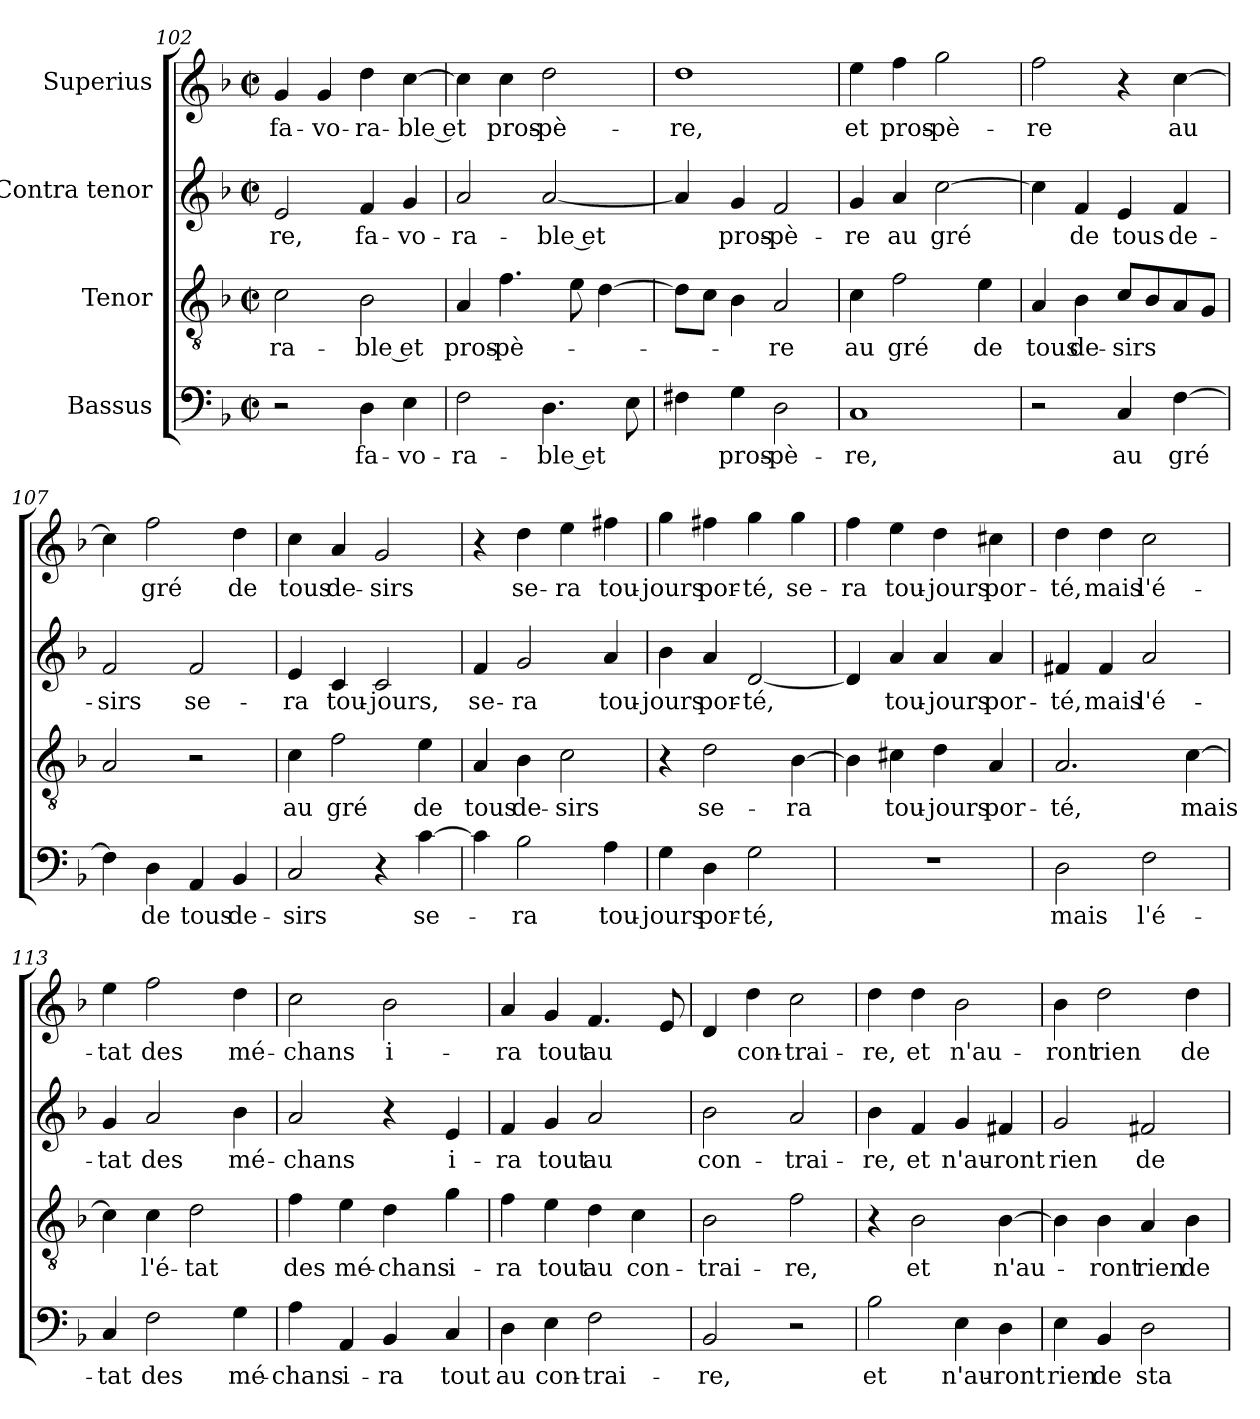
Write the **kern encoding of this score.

**kern	**text	**kern	**text	**kern	**text	**kern	**text
*part4	*part4	*part3	*part3	*part2	*part2	*part1	*part1
*staff4	*staff4	*staff3	*staff3	*staff2	*staff2	*staff1	*staff1
*I"Bassus	*	*I"Tenor	*	*I"Contra tenor	*	*I"Superius	*
!!LO:LB:g=z
*clefF4	*	*clefGv2	*	*clefG2	*	*clefG2	*
*k[b-]	*	*k[b-]	*	*k[b-]	*	*k[b-]	*
*F:	*	*F:	*	*F:	*	*F:	*
*M2/2	*	*M2/2	*	*M2/2	*	*M2/2	*
*met(c|)	*	*met(c|)	*	*met(c|)	*	*met(c|)	*
=102	=102	=102	=102	=102	=102	=102	=102
!	!	!	!LO:LY:b	!	!LO:LY:b	!	!LO:LY:b
2r	.	2c\	-ra-	2e/	-re,	4g/	fa-
!	!	!	!	!	!	!	!LO:LY:b
.	.	.	.	.	.	4g/	-vo-
!	!LO:LY:b	!	!LO:LY:b	!	!LO:LY:b	!	!LO:LY:b
4D\	fa-	2B-\	-ble et	4f/	fa-	4dd\	-ra-
!	!LO:LY:b	!	!	!	!LO:LY:b	!	!LO:LY:b
4E\	-vo-	.	.	4g/	-vo-	[4cc\	-ble et
=103	=103	=103	=103	=103	=103	=103	=103
!	!LO:LY:b	!	!LO:LY:b	!	!LO:LY:b	!	!
2F\	-ra-	4A/	pros-	2a/	-ra-	4cc\]	.
!	!	!	!LO:LY:b	!	!	!	!LO:LY:b
.	.	4.f\	-pè-	.	.	4cc\	pros-
!	!LO:LY:b	!	!	!	!LO:LY:b	!	!LO:LY:b
4.D\	-ble et	.	.	[2a/	-ble et	2dd\	-pè-
.	.	8e\	.	.	.	.	.
.	.	[4d\	.	.	.	.	.
8E\	.	.	.	.	.	.	.
=104	=104	=104	=104	=104	=104	=104	=104
!	!	!	!	!	!	!	!LO:LY:b
4F#X\	.	8d\L]	.	4a/]	.	1dd	-re,
.	.	8c\J	.	.	.	.	.
!	!LO:LY:b	!	!	!	!LO:LY:b	!	!
4G\	pros-	4B-\	.	4g/	pros-	.	.
!	!LO:LY:b	!	!LO:LY:b	!	!LO:LY:b	!	!
2D\	-pè-	2A/	-re	2f/	-pè-	.	.
=105	=105	=105	=105	=105	=105	=105	=105
!	!LO:LY:b	!	!LO:LY:b	!	!LO:LY:b	!	!LO:LY:b
1C	-re,	4c\	au	4g/	-re	4ee\	et
!	!	!	!LO:LY:b	!	!LO:LY:b	!	!LO:LY:b
.	.	2f\	gré	4a/	au	4ff\	pros-
!	!	!	!	!	!LO:LY:b	!	!LO:LY:b
.	.	.	.	[2cc\	gré	2gg\	-pè-
!	!	!	!LO:LY:b	!	!	!	!
.	.	4e\	de	.	.	.	.
=106	=106	=106	=106	=106	=106	=106	=106
!	!	!	!LO:LY:b	!	!	!	!LO:LY:b
2r	.	4A/	tous	4cc\]	.	2ff\	-re
!	!	!	!LO:LY:b	!	!LO:LY:b	!	!
.	.	4B-\	de-	4f/	de	.	.
!	!LO:LY:b	!	!LO:LY:b	!	!LO:LY:b	!	!
4C/	au	8c/L	-sirs	4e/	tous	4r	.
.	.	8B-/	.	.	.	.	.
!	!LO:LY:b	!	!	!	!LO:LY:b	!	!LO:LY:b
[4F\	gré	8A/	.	4f/	de-	[4cc\	au
.	.	8G/J	.	.	.	.	.
!!LO:LB:g=z
=107	=107	=107	=107	=107	=107	=107	=107
!	!	!	!	!	!LO:LY:b	!	!
4F\]	.	2A/	.	2f/	-sirs	4cc\]	.
!	!LO:LY:b	!	!	!	!	!	!LO:LY:b
4D\	de	.	.	.	.	2ff\	gré
!	!LO:LY:b	!	!	!	!LO:LY:b	!	!
4AA/	tous	2r	.	2f/	se-	.	.
!	!LO:LY:b	!	!	!	!	!	!LO:LY:b
4BB-/	de-	.	.	.	.	4dd\	de
=108	=108	=108	=108	=108	=108	=108	=108
!	!LO:LY:b	!	!LO:LY:b	!	!LO:LY:b	!	!LO:LY:b
2C/	-sirs	4c\	au	4e/	-ra	4cc\	tous
!	!	!	!LO:LY:b	!	!LO:LY:b	!	!LO:LY:b
.	.	2f\	gré	4c/	tou-	4a/	de-
!	!	!	!	!	!LO:LY:b	!	!LO:LY:b
4r	.	.	.	2c/	-jours,	2g/	-sirs
!	!LO:LY:b	!	!LO:LY:b	!	!	!	!
[4c\	se-	4e\	de	.	.	.	.
=109	=109	=109	=109	=109	=109	=109	=109
!	!	!	!LO:LY:b	!	!LO:LY:b	!	!
4c\]	.	4A/	tous	4f/	se-	4r	.
!	!LO:LY:b	!	!LO:LY:b	!	!LO:LY:b	!	!LO:LY:b
2B-\	-ra	4B-\	de-	2g/	-ra	4dd\	se-
!	!	!	!LO:LY:b	!	!	!	!LO:LY:b
.	.	2c\	-sirs	.	.	4ee\	-ra
!	!LO:LY:b	!	!	!	!LO:LY:b	!	!LO:LY:b
4A\	tou-	.	.	4a/	tou-	4ff#X\	tou-
=110	=110	=110	=110	=110	=110	=110	=110
!	!LO:LY:b	!	!	!	!LO:LY:b	!	!LO:LY:b
4G\	-jours	4r	.	4b-\	-jours	4gg\	-jours
!	!LO:LY:b	!	!LO:LY:b	!	!LO:LY:b	!	!LO:LY:b
4D\	por-	2d\	se-	4a/	por-	4ff#X\	por-
!	!LO:LY:b	!	!	!	!LO:LY:b	!	!LO:LY:b
2G\	-té,	.	.	[2d/	-té,	4gg\	-té,
!	!	!	!LO:LY:b	!	!	!	!LO:LY:b
.	.	[4B-\	-ra	.	.	4gg\	se-
=111	=111	=111	=111	=111	=111	=111	=111
!	!	!	!	!	!	!	!LO:LY:b
1r	.	4B-\]	.	4d/]	.	4ff\	-ra
!	!	!	!LO:LY:b	!	!LO:LY:b	!	!LO:LY:b
.	.	4c#X\	tou-	4a/	tou-	4ee\	tou-
!	!	!	!LO:LY:b	!	!LO:LY:b	!	!LO:LY:b
.	.	4d\	-jours	4a/	-jours	4dd\	-jours
!	!	!	!LO:LY:b	!	!LO:LY:b	!	!LO:LY:b
.	.	4A/	por-	4a/	por-	4cc#X\	por-
!!LO:PB:g=z
=112	=112	=112	=112	=112	=112	=112	=112
!	!LO:LY:b	!	!LO:LY:b	!	!LO:LY:b	!	!LO:LY:b
2D\	mais	2.A/	-té,	4f#X/	-té,	4dd\	-té,
!	!	!	!	!	!LO:LY:b	!	!LO:LY:b
.	.	.	.	4f#/	mais	4dd\	mais
!	!LO:LY:b	!	!	!	!LO:LY:b	!	!LO:LY:b
2F\	l'é-	.	.	2a/	l'é-	2cc\	l'é-
!	!	!	!LO:LY:b	!	!	!	!
.	.	[4c\	mais	.	.	.	.
=113	=113	=113	=113	=113	=113	=113	=113
!	!LO:LY:b	!	!	!	!LO:LY:b	!	!LO:LY:b
4C/	-tat	4c\]	.	4g/	-tat	4ee\	-tat
!	!LO:LY:b	!	!LO:LY:b	!	!LO:LY:b	!	!LO:LY:b
2F\	des	4c\	l'é-	2a/	des	2ff\	des
!	!	!	!LO:LY:b	!	!	!	!
.	.	2d\	-tat	.	.	.	.
!	!LO:LY:b	!	!	!	!LO:LY:b	!	!LO:LY:b
4G\	mé-	.	.	4b-\	mé-	4dd\	mé-
=114	=114	=114	=114	=114	=114	=114	=114
!	!LO:LY:b	!	!LO:LY:b	!	!LO:LY:b	!	!LO:LY:b
4A\	-chans	4f\	des	2a/	-chans	2cc\	-chans
!	!LO:LY:b	!	!LO:LY:b	!	!	!	!
4AA/	i-	4e\	mé-	.	.	.	.
!	!LO:LY:b	!	!LO:LY:b	!	!	!	!LO:LY:b
4BB-/	-ra	4d\	-chans	4r	.	2b-\	i-
!	!LO:LY:b	!	!LO:LY:b	!	!LO:LY:b	!	!
4C/	tout	4g\	i-	4e/	i-	.	.
=115	=115	=115	=115	=115	=115	=115	=115
!	!LO:LY:b	!	!LO:LY:b	!	!LO:LY:b	!	!LO:LY:b
4D\	au	4f\	-ra	4f/	-ra	4a/	-ra
!	!LO:LY:b	!	!LO:LY:b	!	!LO:LY:b	!	!LO:LY:b
4E\	con-	4e\	tout	4g/	tout	4g/	tout
!	!LO:LY:b	!	!LO:LY:b	!	!LO:LY:b	!	!LO:LY:b
2F\	-trai-	4d\	au	2a/	au	4.f/	au
!	!	!	!LO:LY:b	!	!	!	!
.	.	4c\	con-	.	.	.	.
.	.	.	.	.	.	8e/	.
=116	=116	=116	=116	=116	=116	=116	=116
!	!LO:LY:b	!	!LO:LY:b	!	!LO:LY:b	!	!
2BB-/	-re,	2B-\	-trai-	2b-\	con-	4d/	.
!	!	!	!	!	!	!	!LO:LY:b
.	.	.	.	.	.	4dd\	con-
!	!	!	!LO:LY:b	!	!LO:LY:b	!	!LO:LY:b
2r	.	2f\	-re,	2a/	-trai-	2cc\	-trai-
=117	=117	=117	=117	=117	=117	=117	=117
!	!LO:LY:b	!	!	!	!LO:LY:b	!	!LO:LY:b
2B-\	et	4r	.	4b-\	-re,	4dd\	-re,
!	!	!	!LO:LY:b	!	!LO:LY:b	!	!LO:LY:b
.	.	2B-\	et	4f/	et	4dd\	et
!	!LO:LY:b	!	!	!	!LO:LY:b	!	!LO:LY:b
4E\	n'au-	.	.	4g/	n'au-	2b-\	n'au-
!	!LO:LY:b	!	!LO:LY:b	!	!LO:LY:b	!	!
4D\	-ront	[4B-\	n'au-	4f#X/	-ront	.	.
!!LO:LB:g=z
=118	=118	=118	=118	=118	=118	=118	=118
!	!LO:LY:b	!	!	!	!LO:LY:b	!	!LO:LY:b
4E\	rien	4B-\]	.	2g/	rien	4b-\	-ront
!	!LO:LY:b	!	!LO:LY:b	!	!	!	!LO:LY:b
4BB-/	de	4B-\	-ront	.	.	2dd\	rien
!	!LO:LY:b	!	!LO:LY:b	!	!LO:LY:b	!	!
2D\	sta-	4A/	rien	2f#X/	de	.	.
!	!	!	!LO:LY:b	!	!	!	!LO:LY:b
.	.	4B-\	de	.	.	4dd\	de
=	=	=	=	=	=	=	=
*-	*-	*-	*-	*-	*-	*-	*-
